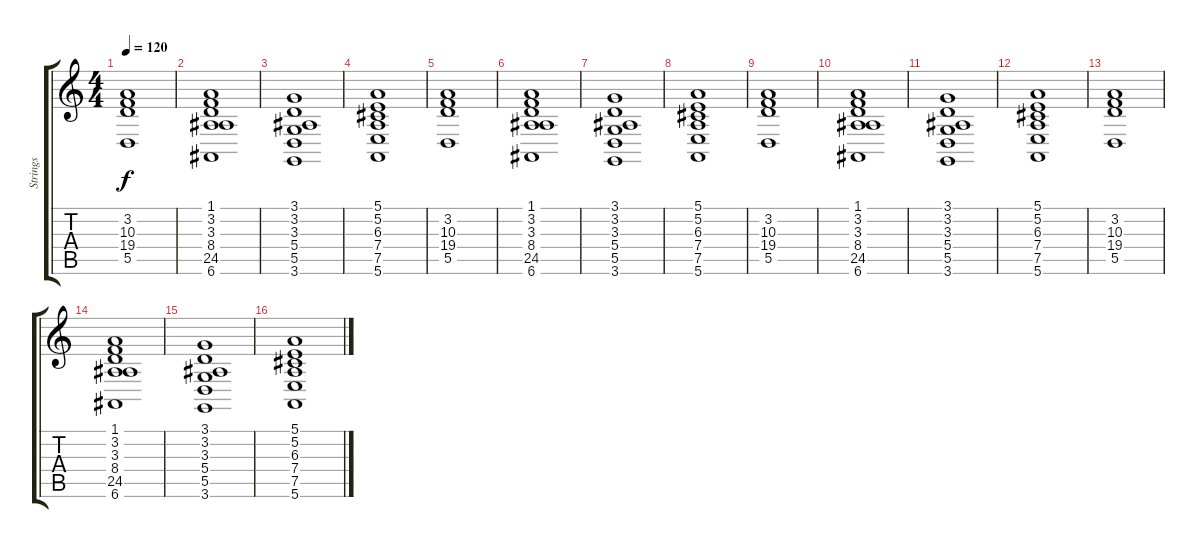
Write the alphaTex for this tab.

\track ("Strings" "Strings") {instrument synthstrings2}
\staff {score tabs}
\tuning (E4 B3 G3 D3 A2 E2) {hide}
\ts (4 4)
\tempo 120
\clef g2
\ks c
(3.2 10.3 19.4 5.5).1{dy f} |
(1.1 3.2 3.3 8.4 24.5 6.6).1 |
(3.1 3.2 3.3 5.4 5.5 3.6).1 |
(5.1 5.2 6.3 7.4 7.5 5.6).1 |
(3.2 10.3 19.4 5.5).1 |
(1.1 3.2 3.3 8.4 24.5 6.6).1 |
(3.1 3.2 3.3 5.4 5.5 3.6).1 |
(5.1 5.2 6.3 7.4 7.5 5.6).1 |
(3.2 10.3 19.4 5.5).1{volume 16} |
(1.1 3.2 3.3 8.4 24.5 6.6).1 |
(3.1 3.2 3.3 5.4 5.5 3.6).1 |
(5.1 5.2 6.3 7.4 7.5 5.6).1 |
(3.2 10.3 19.4 5.5).1{volume 16} |
(1.1 3.2 3.3 8.4 24.5 6.6).1 |
(3.1 3.2 3.3 5.4 5.5 3.6).1 |
(5.1 5.2 6.3 7.4 7.5 5.6).1
